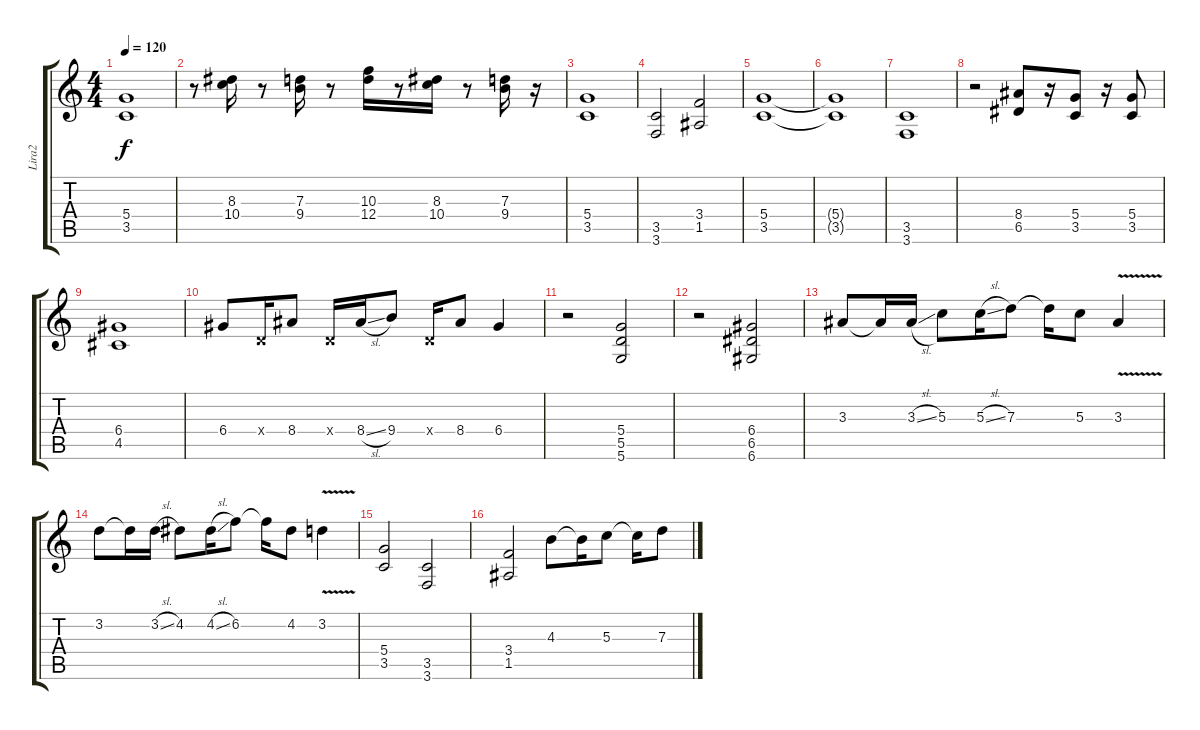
\track ("Lira2" "Lira2") {instrument distortionguitar}
\staff {score tabs}
\tuning (E4 B3 G3 D3 A2 D2) {hide}
\ts (4 4)
\tempo 120
\clef g2
\ks c
(5.4 3.5).1{dy f} |
r.8 (8.3 10.4).16 r.8 (7.3 9.4).16 r.8 (10.3 12.4).16 r.8 (8.3 10.4).16 r.8 (7.3 9.4).16 r.16 |
(5.4 3.5).1 |
(3.5 3.6).2 (3.4 1.5).2 |
(5.4 3.5).1 |
(5.4{t} 3.5{t}).1 |
(3.5 3.6).1 |
r.2 (8.4 6.5).8 r.16 (5.4 3.5).8 r.16 (5.4 3.5).8 |
(6.4 4.5).1 |
6.4.8 0.4{x}.16 8.4.8 0.4{x}.16 8.4{sl}.16 9.4.8 0.4{x}.16 8.4.8 6.4.4 |
r.2 (5.4 5.5 5.6).2 |
r.2 (6.4 6.5 6.6).2 |
3.3.8 3.3{t}.16 3.3{sl}.16 5.3.8 5.3{sl}.16 7.3.8 7.3{t}.16 5.3.8 3.3{v}.4 |
3.2.8 3.2{t}.16 3.2{sl}.16 4.2.8 4.2{sl}.16 6.2.8 6.2{t}.16 4.2.8 3.2{v}.4 |
(5.4 3.5).2 (3.5 3.6).2 |
(3.4 1.5).2 4.3.8 4.3{t}.16 5.3.8 5.3{t}.16 7.3.8
